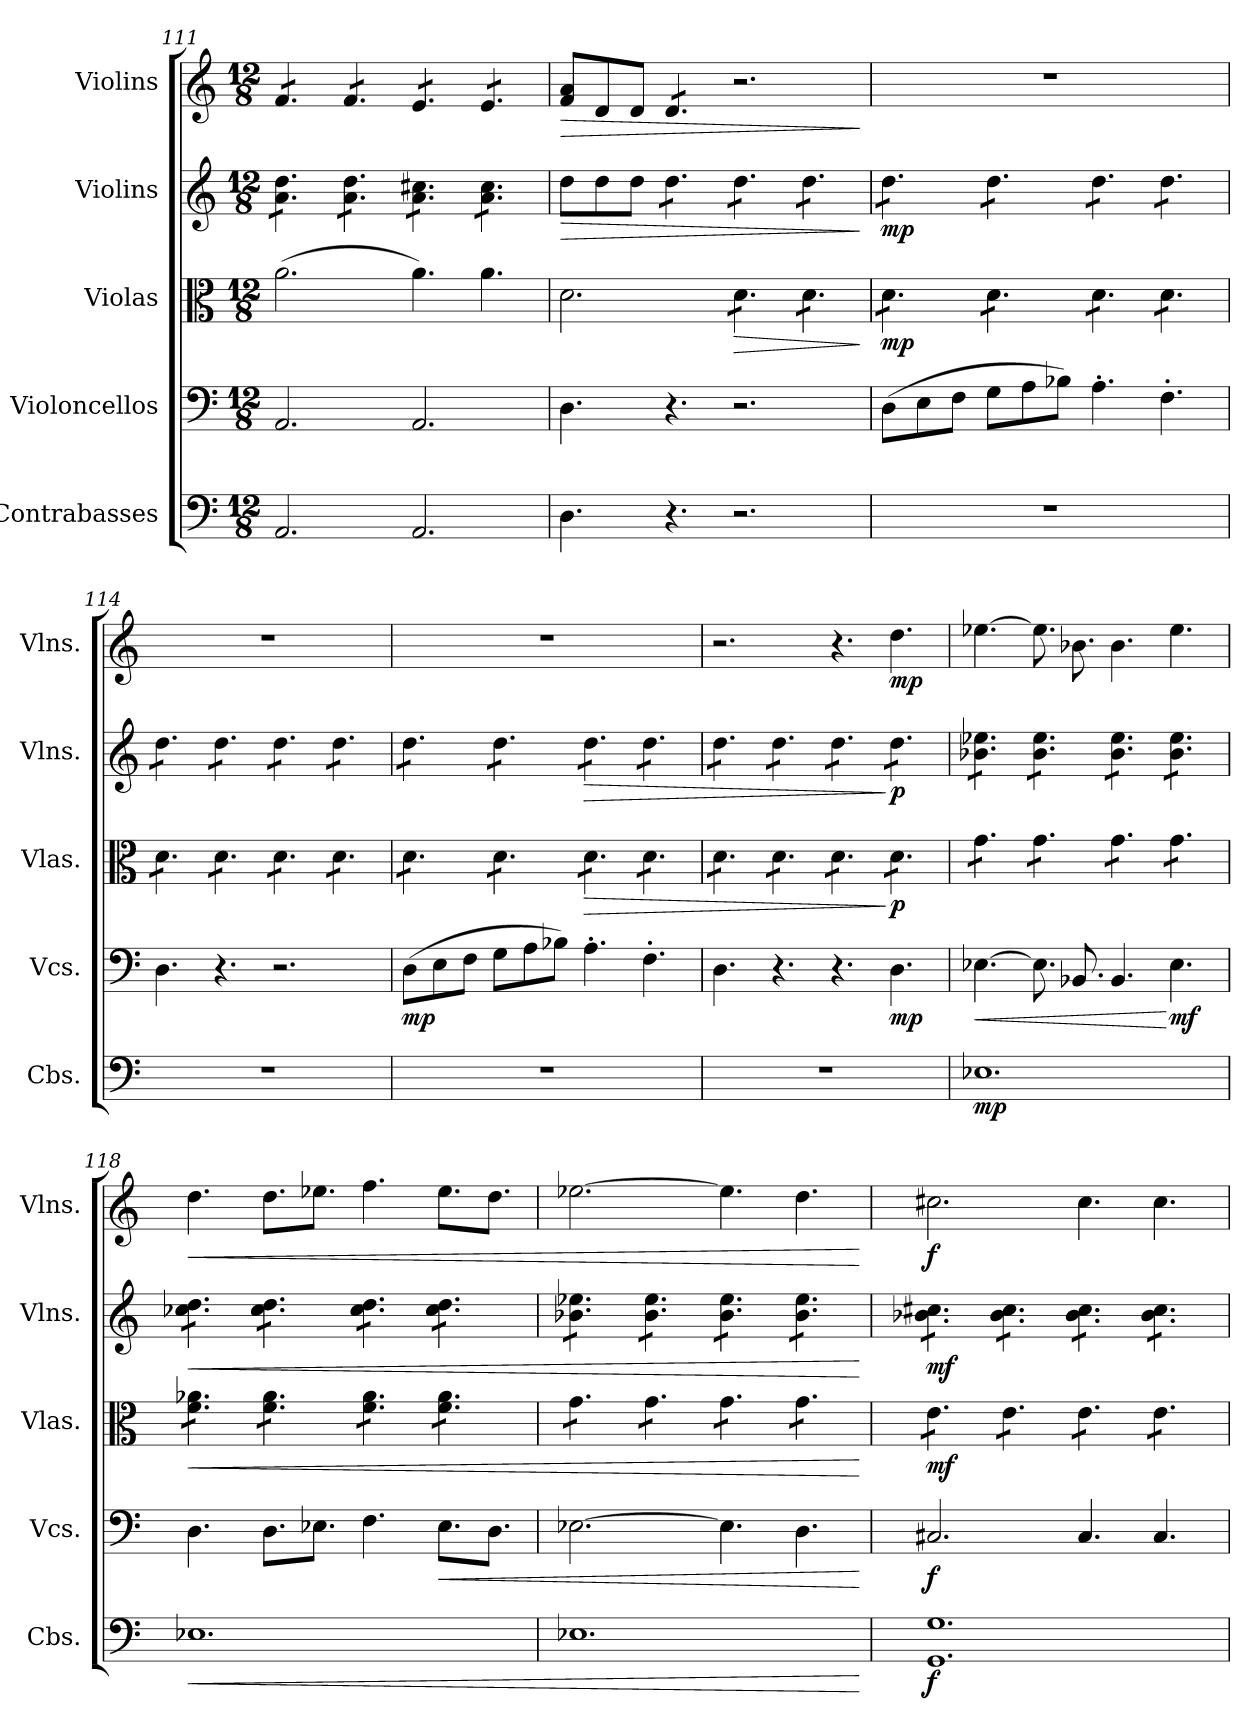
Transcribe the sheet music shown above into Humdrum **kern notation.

**kern	**dynam	**kern	**dynam	**kern	**dynam	**kern	**dynam	**kern	**dynam
*part5	*part5	*part4	*part4	*part3	*part3	*part2	*part2	*part1	*part1
*staff5	*staff5	*staff4	*staff4	*staff3	*staff3	*staff2	*staff2	*staff1	*staff1
*I"Contrabasses	*	*I"Violoncellos	*	*I"Violas	*	*I"Violins	*	*I"Violins	*
*I'Cbs.	*	*I'Vcs.	*	*I'Vlas.	*	*I'Vlns.	*	*I'Vlns.	*
*clefF4	*	*clefF4	*	*clefC3	*	*clefG2	*	*clefG2	*
*ITrd7c12	*	*	*	*	*	*	*	*	*
*k[]	*	*k[]	*	*k[]	*	*k[]	*	*k[]	*
*M12/8	*	*M12/8	*	*M12/8	*	*M12/8	*	*M12/8	*
=111	=111	=111	=111	=111	=111	=111	=111	=111	=111
*	*	*	*	*	*	*tremolo	*	*	*
*	*	*	*	*	*	*	*	*tremolo	*
2.AAA/	.	2.AA/	.	(>2.a\	.	8a\ 8dd\L	.	8f/L	.
.	.	.	.	.	.	8a\ 8dd\	.	8f/	.
.	.	.	.	.	.	8a\ 8dd\J	.	8f/J	.
.	.	.	.	.	.	8a\ 8dd\L	.	8f/L	.
.	.	.	.	.	.	8a\ 8dd\	.	8f/	.
.	.	.	.	.	.	8a\ 8dd\J	.	8f/J	.
2.AAA/	.	2.AA/	.	4.a\)	.	8a\ 8cc#X\L	.	8e/L	.
.	.	.	.	.	.	8a\ 8cc#X\	.	8e/	.
.	.	.	.	.	.	8a\ 8cc#X\J	.	8e/J	.
.	.	.	.	4.a\	.	8a\ 8cc#\L	.	8e/L	.
.	.	.	.	.	.	8a\ 8cc#\	.	8e/	.
.	.	.	.	.	.	8a\ 8cc#\J	.	8e/J	.
*	*	*	*	*	*	*	*	*Xtremolo	*
*	*	*	*	*	*	*Xtremolo	*	*	*
=112	=112	=112	=112	=112	=112	=112	=112	=112	=112
!	!	!	!	!	!	!	!LO:HP:b	!	!LO:HP:b
4.DD\	.	4.D\	.	2.d\	.	8dd\L	>	8f/ 8a/L	>
.	.	.	.	.	.	8dd\	.	8d/	.
.	.	.	.	.	.	8dd\J	.	8d/J	.
*	*	*	*	*	*	*tremolo	*	*	*
*	*	*	*	*	*	*	*	*tremolo	*
4.r	.	4.r	.	.	.	8dd\L	.	8d/L	.
.	.	.	.	.	.	8dd\	.	8d/	.
.	.	.	.	.	.	8dd\J	.	8d/J	.
*	*	*	*	*	*	*	*	*Xtremolo	*
!	!	!	!	!	!LO:HP:b	!	!	!	!
*	*	*	*	*tremolo	*	*	*	*	*
2.r	.	2.r	.	8d\L	>	8dd\L	.	2.r	.
.	.	.	.	8d\	.	8dd\	.	.	.
.	.	.	.	8d\J	.	8dd\J	.	.	.
.	.	.	.	8d\L	.	8dd\L	.	.	.
.	.	.	.	8d\	.	8dd\	.	.	.
.	.	.	.	8d\J	.	8dd\J	.	.	.
.	.	.	.	.	]	.	]	.	]
!!LO:PB:g=z
=113	=113	=113	=113	=113	=113	=113	=113	=113	=113
!	!	!	!	!	!LO:DY:b	!	!LO:DY:b	!	!
1.r	.	(>8D\L	.	8d\L	mp	8dd\L	mp	1.r	.
.	.	8E\	.	8d\	.	8dd\	.	.	.
.	.	8F\J	.	8d\J	.	8dd\J	.	.	.
.	.	8G\L	.	8d\L	.	8dd\L	.	.	.
.	.	8A\	.	8d\	.	8dd\	.	.	.
.	.	8B-X\J)	.	8d\J	.	8dd\J	.	.	.
.	.	4.A'\	.	8d\L	.	8dd\L	.	.	.
.	.	.	.	8d\	.	8dd\	.	.	.
.	.	.	.	8d\J	.	8dd\J	.	.	.
.	.	4.F'\	.	8d\L	.	8dd\L	.	.	.
.	.	.	.	8d\	.	8dd\	.	.	.
.	.	.	.	8d\J	.	8dd\J	.	.	.
=114	=114	=114	=114	=114	=114	=114	=114	=114	=114
1.r	.	4.D\	.	8d\L	.	8dd\L	.	1.r	.
.	.	.	.	8d\	.	8dd\	.	.	.
.	.	.	.	8d\J	.	8dd\J	.	.	.
.	.	4.r	.	8d\L	.	8dd\L	.	.	.
.	.	.	.	8d\	.	8dd\	.	.	.
.	.	.	.	8d\J	.	8dd\J	.	.	.
.	.	2.r	.	8d\L	.	8dd\L	.	.	.
.	.	.	.	8d\	.	8dd\	.	.	.
.	.	.	.	8d\J	.	8dd\J	.	.	.
.	.	.	.	8d\L	.	8dd\L	.	.	.
.	.	.	.	8d\	.	8dd\	.	.	.
.	.	.	.	8d\J	.	8dd\J	.	.	.
=115	=115	=115	=115	=115	=115	=115	=115	=115	=115
!	!	!	!LO:DY:b	!	!	!	!	!	!
1.r	.	(>8D\L	mp	8d\L	.	8dd\L	.	1.r	.
.	.	8E\	.	8d\	.	8dd\	.	.	.
.	.	8F\J	.	8d\J	.	8dd\J	.	.	.
.	.	8G\L	.	8d\L	.	8dd\L	.	.	.
.	.	8A\	.	8d\	.	8dd\	.	.	.
.	.	8B-X\J)	.	8d\J	.	8dd\J	.	.	.
!	!	!	!	!	!LO:HP:b	!	!LO:HP:b	!	!
.	.	4.A'\	.	8d\L	>	8dd\L	>	.	.
.	.	.	.	8d\	.	8dd\	.	.	.
.	.	.	.	8d\J	.	8dd\J	.	.	.
.	.	4.F'\	.	8d\L	.	8dd\L	.	.	.
.	.	.	.	8d\	.	8dd\	.	.	.
.	.	.	.	8d\J	.	8dd\J	.	.	.
=116	=116	=116	=116	=116	=116	=116	=116	=116	=116
1.r	.	4.D\	.	8d\L	.	8dd\L	.	2.r	.
.	.	.	.	8d\	.	8dd\	.	.	.
.	.	.	.	8d\J	.	8dd\J	.	.	.
.	.	4.r	.	8d\L	.	8dd\L	.	.	.
.	.	.	.	8d\	.	8dd\	.	.	.
.	.	.	.	8d\J	.	8dd\J	.	.	.
.	.	4.r	.	8d\L	.	8dd\L	.	4.r	.
.	.	.	.	8d\	.	8dd\	.	.	.
.	.	.	.	8d\J	.	8dd\J	.	.	.
!	!	!	!LO:DY:b	!	!LO:DY:n=1:b	!	!LO:DY:n=1:b	!	!LO:DY:b
.	.	4.D\	mp	8d\L	] p	8dd\L	] p	4.dd\	mp
.	.	.	.	8d\	.	8dd\	.	.	.
.	.	.	.	8d\J	.	8dd\J	.	.	.
!!LO:LB:g=z
=117	=117	=117	=117	=117	=117	=117	=117	=117	=117
!	!LO:DY:b	!	!LO:HP:b	!	!	!	!	!	!
1.EE-X	mp	[4.E-X\	<	8g\L	.	8b-X\ 8ee-X\L	.	[4.ee-X\	.
.	.	.	.	8g\	.	8b-X\ 8ee-X\	.	.	.
.	.	.	.	8g\J	.	8b-X\ 8ee-X\J	.	.	.
.	.	8.E-\]	.	8g\L	.	8b-\ 8ee-\L	.	8.ee-\]	.
.	.	.	.	8g\	.	8b-\ 8ee-\	.	.	.
.	.	8.BB-X/	.	.	.	.	.	8.b-X\	.
.	.	.	.	8g\J	.	8b-\ 8ee-\J	.	.	.
.	.	4.BB-/	.	8g\L	.	8b-\ 8ee-\L	.	4.b-\	.
.	.	.	.	8g\	.	8b-\ 8ee-\	.	.	.
.	.	.	.	8g\J	.	8b-\ 8ee-\J	.	.	.
!	!	!	!LO:DY:n=1:b	!	!	!	!	!	!
.	.	4.E-\	[ mf	8g\L	.	8b-\ 8ee-\L	.	4.ee-\	.
.	.	.	.	8g\	.	8b-\ 8ee-\	.	.	.
.	.	.	.	8g\J	.	8b-\ 8ee-\J	.	.	.
=118	=118	=118	=118	=118	=118	=118	=118	=118	=118
!	!LO:HP:b	!	!	!	!LO:HP:b	!	!LO:HP:b	!	!LO:HP:b
1.EE-X	<	4.D\	.	8f\ 8a-X\L	<	8cc-X\ 8dd\L	<	4.dd\	<
.	.	.	.	8f\ 8a-X\	.	8cc-X\ 8dd\	.	.	.
.	.	.	.	8f\ 8a-X\J	.	8cc-X\ 8dd\J	.	.	.
.	.	8.D\L	.	8f\ 8a-\L	.	8cc-\ 8dd\L	.	8.dd\L	.
.	.	.	.	8f\ 8a-\	.	8cc-\ 8dd\	.	.	.
.	.	8.E-X\J	.	.	.	.	.	8.ee-X\J	.
.	.	.	.	8f\ 8a-\J	.	8cc-\ 8dd\J	.	.	.
.	.	4.F\	.	8f\ 8a-\L	.	8cc-\ 8dd\L	.	4.ff\	.
.	.	.	.	8f\ 8a-\	.	8cc-\ 8dd\	.	.	.
.	.	.	.	8f\ 8a-\J	.	8cc-\ 8dd\J	.	.	.
!	!	!	!LO:HP:b	!	!	!	!	!	!
.	.	8.E-\L	<	8f\ 8a-\L	.	8cc-\ 8dd\L	.	8.ee-\L	.
.	.	.	.	8f\ 8a-\	.	8cc-\ 8dd\	.	.	.
.	.	8.D\J	.	.	.	.	.	8.dd\J	.
.	.	.	.	8f\ 8a-\J	.	8cc-\ 8dd\J	.	.	.
=119	=119	=119	=119	=119	=119	=119	=119	=119	=119
1.EE-X	.	[2.E-X\	.	8g\L	.	8b-X\ 8ee-X\L	.	[2.ee-X\	.
.	.	.	.	8g\	.	8b-X\ 8ee-X\	.	.	.
.	.	.	.	8g\J	.	8b-X\ 8ee-X\J	.	.	.
.	.	.	.	8g\L	.	8b-\ 8ee-\L	.	.	.
.	.	.	.	8g\	.	8b-\ 8ee-\	.	.	.
.	.	.	.	8g\J	.	8b-\ 8ee-\J	.	.	.
.	.	4.E-\]	.	8g\L	.	8b-\ 8ee-\L	.	4.ee-\]	.
.	.	.	.	8g\	.	8b-\ 8ee-\	.	.	.
.	.	.	.	8g\J	.	8b-\ 8ee-\J	.	.	.
.	.	4.D\	.	8g\L	.	8b-\ 8ee-\L	.	4.dd\	.
.	.	.	.	8g\	.	8b-\ 8ee-\	.	.	.
.	.	.	.	8g\J	.	8b-\ 8ee-\J	.	.	.
.	[	.	[	.	[	.	[	.	[
=120	=120	=120	=120	=120	=120	=120	=120	=120	=120
!	!LO:DY:b	!	!LO:DY:b	!	!LO:DY:b	!	!LO:DY:b	!	!LO:DY:b
1.GGG 1.GG	f	2.C#X/	f	8e\L	mf	8b-X\ 8cc#X\L	mf	2.cc#X\	f
.	.	.	.	8e\	.	8b-X\ 8cc#X\	.	.	.
.	.	.	.	8e\J	.	8b-X\ 8cc#X\J	.	.	.
.	.	.	.	8e\L	.	8b-\ 8cc#\L	.	.	.
.	.	.	.	8e\	.	8b-\ 8cc#\	.	.	.
.	.	.	.	8e\J	.	8b-\ 8cc#\J	.	.	.
.	.	4.C#/	.	8e\L	.	8b-\ 8cc#\L	.	4.cc#\	.
.	.	.	.	8e\	.	8b-\ 8cc#\	.	.	.
.	.	.	.	8e\J	.	8b-\ 8cc#\J	.	.	.
.	.	4.C#/	.	8e\L	.	8b-\ 8cc#\L	.	4.cc#\	.
.	.	.	.	8e\	.	8b-\ 8cc#\	.	.	.
.	.	.	.	8e\J	.	8b-\ 8cc#\J	.	.	.
*	*	*	*	*	*	*Xtremolo	*	*	*
*	*	*	*	*Xtremolo	*	*	*	*	*
=	=	=	=	=	=	=	=	=	=
*-	*-	*-	*-	*-	*-	*-	*-	*-	*-
